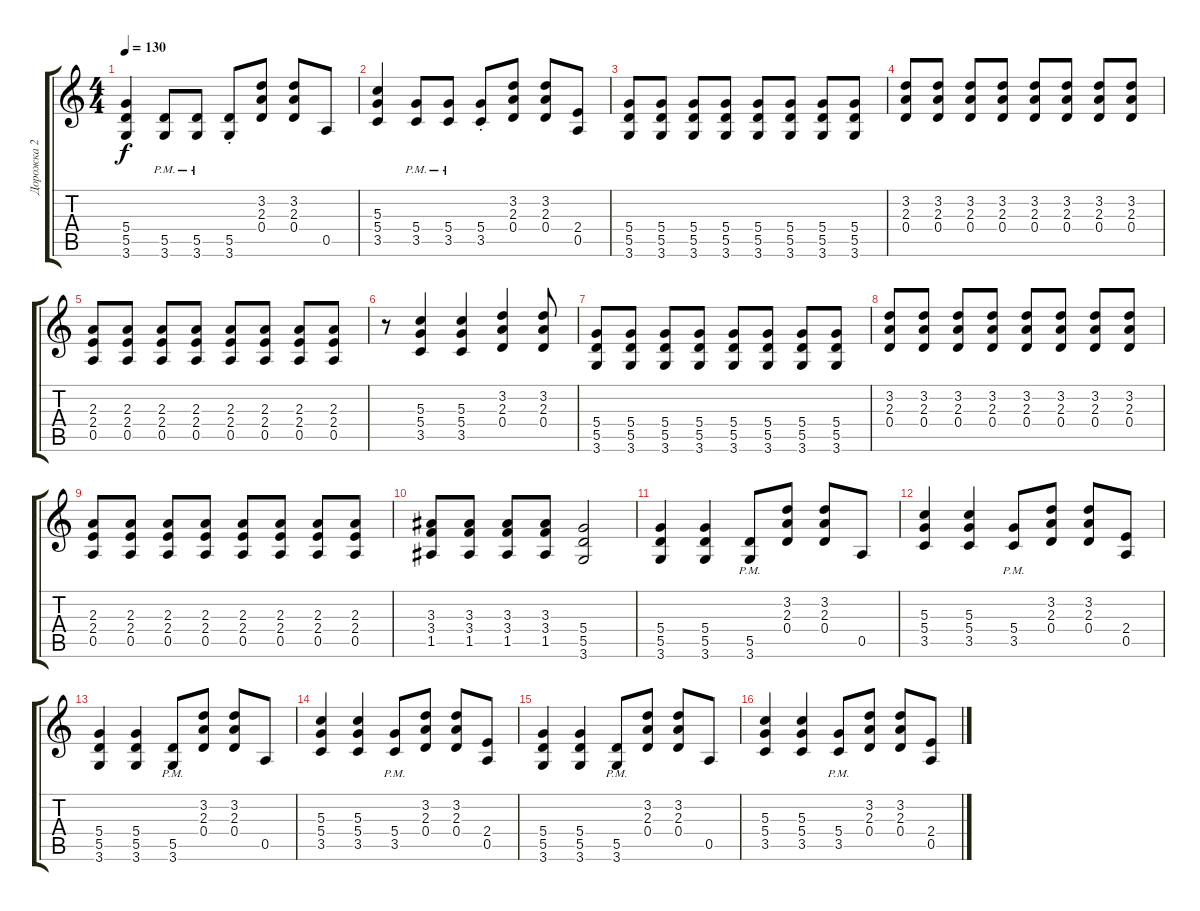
\track ("Дорожка 2" "Дорожка 2") {instrument distortionguitar}
\staff {score tabs}
\tuning (E4 B3 G3 D3 A2 E2) {hide}
\ts (4 4)
\tempo 130
\clef g2
\ks c
(5.4 5.5 3.6).4{dy f} (5.5{pm} 3.6{pm}).8 (5.5{pm} 3.6{pm}).8 (5.5{st} 3.6{st}).8 (3.2 2.3 0.4).8 (3.2 2.3 0.4).8 0.5.8 |
(5.3 5.4 3.5).4 (5.4{pm} 3.5{pm}).8 (5.4{pm} 3.5{pm}).8 (5.4{st} 3.5{st}).8 (3.2 2.3 0.4).8 (3.2 2.3 0.4).8 (2.4 0.5).8 |
(5.4 5.5 3.6).8 (5.4 5.5 3.6).8 (5.4 5.5 3.6).8 (5.4 5.5 3.6).8 (5.4 5.5 3.6).8 (5.4 5.5 3.6).8 (5.4 5.5 3.6).8 (5.4 5.5 3.6).8 |
(3.2 2.3 0.4).8 (3.2 2.3 0.4).8 (3.2 2.3 0.4).8 (3.2 2.3 0.4).8 (3.2 2.3 0.4).8 (3.2 2.3 0.4).8 (3.2 2.3 0.4).8 (3.2 2.3 0.4).8 |
(2.3 2.4 0.5).8 (2.3 2.4 0.5).8 (2.3 2.4 0.5).8 (2.3 2.4 0.5).8 (2.3 2.4 0.5).8 (2.3 2.4 0.5).8 (2.3 2.4 0.5).8 (2.3 2.4 0.5).8 |
r.8 (5.3 5.4 3.5).4 (5.3 5.4 3.5).4 (3.2 2.3 0.4).4 (3.2 2.3 0.4).8 |
(5.4 5.5 3.6).8 (5.4 5.5 3.6).8 (5.4 5.5 3.6).8 (5.4 5.5 3.6).8 (5.4 5.5 3.6).8 (5.4 5.5 3.6).8 (5.4 5.5 3.6).8 (5.4 5.5 3.6).8 |
(3.2 2.3 0.4).8 (3.2 2.3 0.4).8 (3.2 2.3 0.4).8 (3.2 2.3 0.4).8 (3.2 2.3 0.4).8 (3.2 2.3 0.4).8 (3.2 2.3 0.4).8 (3.2 2.3 0.4).8 |
(2.3 2.4 0.5).8 (2.3 2.4 0.5).8 (2.3 2.4 0.5).8 (2.3 2.4 0.5).8 (2.3 2.4 0.5).8 (2.3 2.4 0.5).8 (2.3 2.4 0.5).8 (2.3 2.4 0.5).8 |
(3.3 3.4 1.5).8 (3.3 3.4 1.5).8 (3.3 3.4 1.5).8 (3.3 3.4 1.5).8 (5.4 5.5 3.6).2 |
(5.4 5.5 3.6).4 (5.4 5.5 3.6).4 (5.5{pm} 3.6).8 (3.2 2.3 0.4).8 (3.2 2.3 0.4).8 0.5.8 |
(5.3 5.4 3.5).4 (5.3 5.4 3.5).4 (5.4{pm} 3.5{pm}).8 (3.2 2.3 0.4).8 (3.2 2.3 0.4).8 (2.4 0.5).8 |
(5.4 5.5 3.6).4 (5.4 5.5 3.6).4 (5.5{pm} 3.6).8 (3.2 2.3 0.4).8 (3.2 2.3 0.4).8 0.5.8 |
(5.3 5.4 3.5).4 (5.3 5.4 3.5).4 (5.4{pm} 3.5{pm}).8 (3.2 2.3 0.4).8 (3.2 2.3 0.4).8 (2.4 0.5).8 |
(5.4 5.5 3.6).4 (5.4 5.5 3.6).4 (5.5{pm} 3.6).8 (3.2 2.3 0.4).8 (3.2 2.3 0.4).8 0.5.8 |
(5.3 5.4 3.5).4 (5.3 5.4 3.5).4 (5.4{pm} 3.5{pm}).8 (3.2 2.3 0.4).8 (3.2 2.3 0.4).8 (2.4 0.5).8
